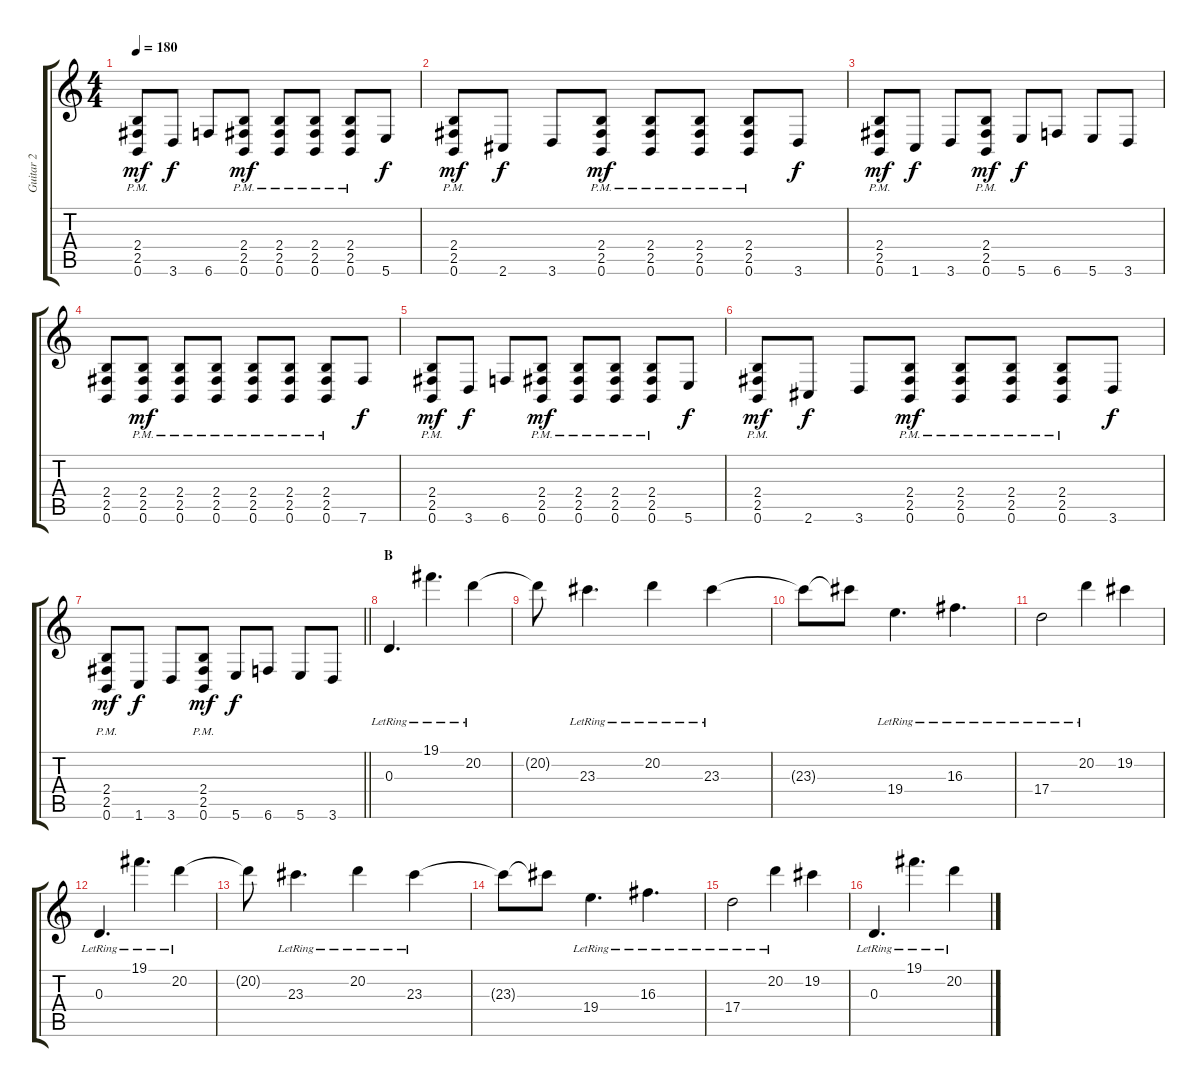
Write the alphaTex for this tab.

\track ("Guitar 2" "Guitar 2") {instrument distortionguitar}
\staff {score tabs}
\tuning (B3 Gb3 D3 A2 E2 B1) {hide}
\ts (4 4)
\tempo 180
\clef g2
\ks c
(2.4{pm} 2.5{pm} 0.6{pm}).8{dy mf} 3.6.8{dy f} 6.6.8 (2.4{pm} 2.5{pm} 0.6{pm}).8{dy mf} (2.4{pm} 2.5{pm} 0.6{pm}).8 (2.4{pm} 2.5{pm} 0.6{pm}).8 (2.4{pm} 2.5{pm} 0.6{pm}).8 5.6.8{dy f} |
(2.4{pm} 2.5{pm} 0.6{pm}).8{dy mf} 2.6.8{dy f} 3.6.8 (2.4{pm} 2.5{pm} 0.6{pm}).8{dy mf} (2.4{pm} 2.5{pm} 0.6{pm}).8 (2.4{pm} 2.5{pm} 0.6{pm}).8 (2.4{pm} 2.5{pm} 0.6{pm}).8 3.6.8{dy f} |
(2.4{pm} 2.5{pm} 0.6{pm}).8{dy mf} 1.6.8{dy f} 3.6.8 (2.4{pm} 2.5{pm} 0.6{pm}).8{dy mf} 5.6.8{dy f} 6.6.8 5.6.8 3.6.8 |
(2.4 2.5 0.6).8 (2.4{pm} 2.5{pm} 0.6{pm}).8{dy mf} (2.4{pm} 2.5{pm} 0.6{pm}).8 (2.4{pm} 2.5{pm} 0.6{pm}).8 (2.4{pm} 2.5{pm} 0.6{pm}).8 (2.4{pm} 2.5{pm} 0.6{pm}).8 (2.4{pm} 2.5{pm} 0.6{pm}).8 7.6.8{dy f} |
(2.4{pm} 2.5{pm} 0.6{pm}).8{dy mf} 3.6.8{dy f} 6.6.8 (2.4{pm} 2.5{pm} 0.6{pm}).8{dy mf} (2.4{pm} 2.5{pm} 0.6{pm}).8 (2.4{pm} 2.5{pm} 0.6{pm}).8 (2.4{pm} 2.5{pm} 0.6{pm}).8 5.6.8{dy f} |
(2.4{pm} 2.5{pm} 0.6{pm}).8{dy mf} 2.6.8{dy f} 3.6.8 (2.4{pm} 2.5{pm} 0.6{pm}).8{dy mf} (2.4{pm} 2.5{pm} 0.6{pm}).8 (2.4{pm} 2.5{pm} 0.6{pm}).8 (2.4{pm} 2.5{pm} 0.6{pm}).8 3.6.8{dy f} |
\barLineRight lightlight
(2.4{pm} 2.5{pm} 0.6{pm}).8{dy mf} 1.6.8{dy f} 3.6.8 (2.4{pm} 2.5{pm} 0.6{pm}).8{dy mf} 5.6.8{dy f} 6.6.8 5.6.8 3.6.8 |
\section ("" "B")
0.3{lr}.4{d volume 11 balance 8} 19.1{lr}.4{d} 20.2{lr}.4 |
20.2{t}.8 23.3{lr}.4{d} 20.2{lr}.4 23.3{lr}.4 |
23.3{t}.8 23.3{t}.8 19.4{lr}.4{d} 16.3{lr}.4{d} |
17.4{lr}.2 20.2{lr}.4 19.2.4 |
0.3{lr}.4{d} 19.1{lr}.4{d} 20.2{lr}.4 |
20.2{t}.8 23.3{lr}.4{d} 20.2{lr}.4 23.3{lr}.4 |
23.3{t}.8 23.3{t}.8 19.4{lr}.4{d} 16.3{lr}.4{d} |
17.4{lr}.2 20.2{lr}.4 19.2.4 |
0.3{lr}.4{d} 19.1{lr}.4{d} 20.2{lr}.4
